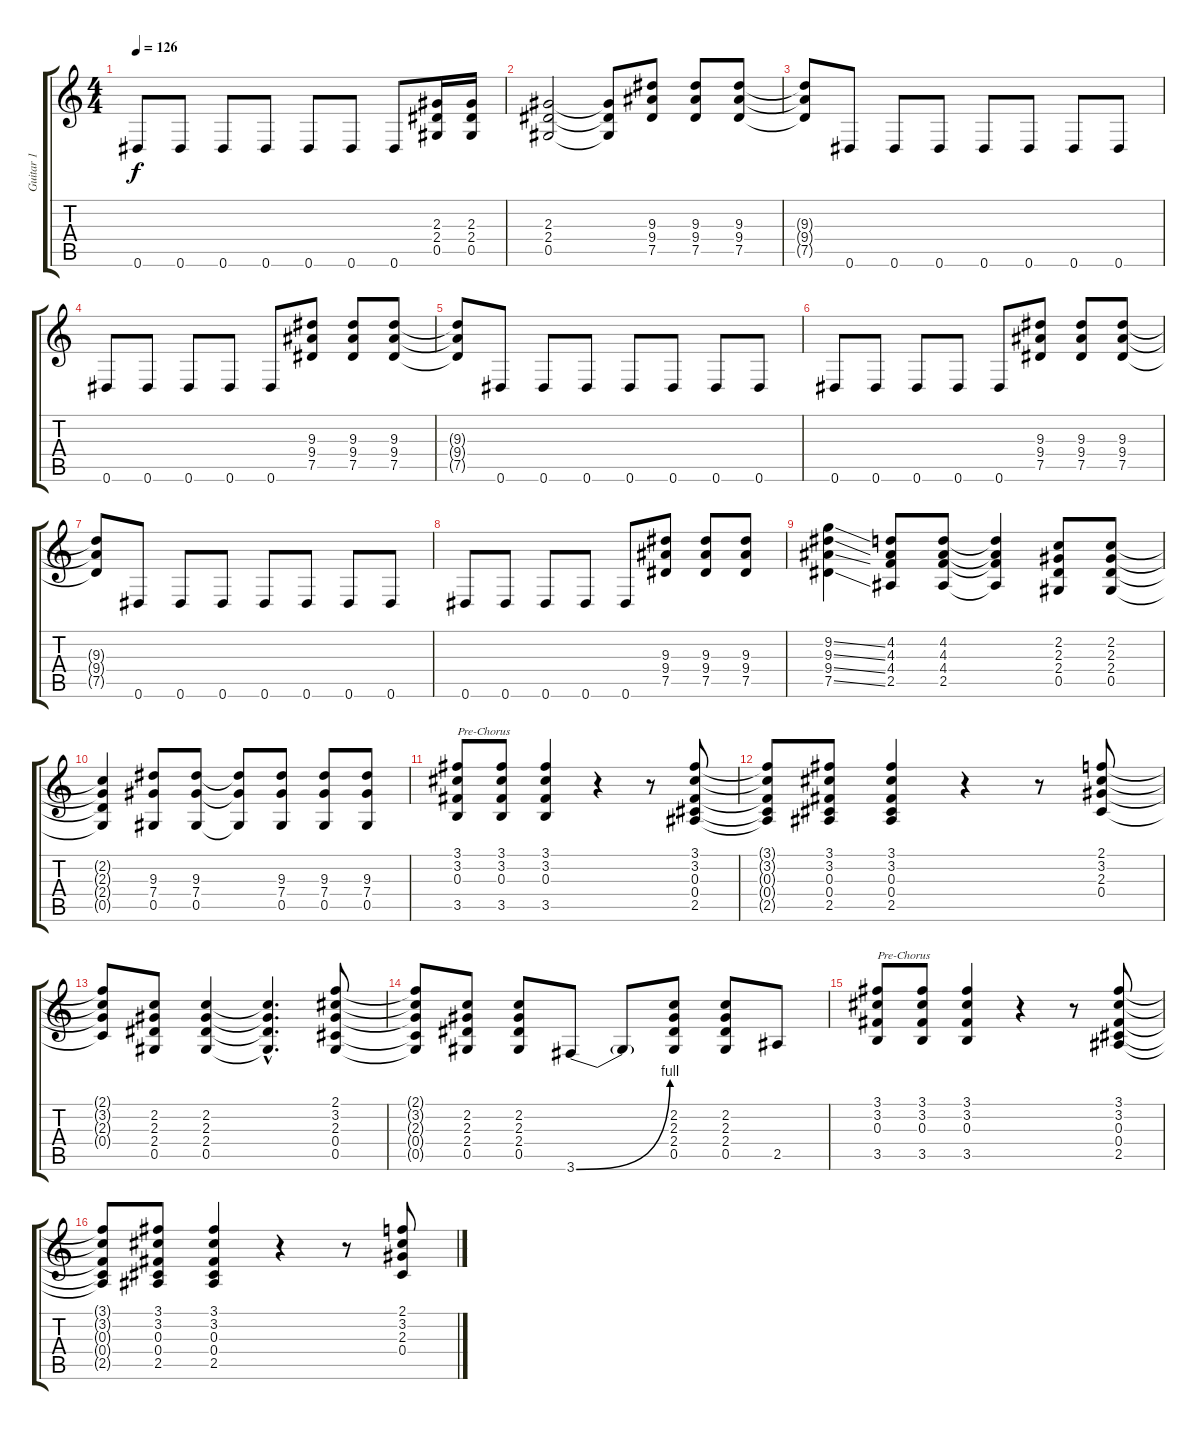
\track ("Guitar 1" "Guitar 1") {instrument distortionguitar}
\staff {score tabs}
\tuning (Eb4 Bb3 Gb3 Db3 Ab2 Eb2) {hide}
\ts (4 4)
\tempo 126
\clef g2
\ks c
0.6.8{dy f} 0.6.8 0.6.8 0.6.8 0.6.8 0.6.8 0.6.8 (2.3 2.4 0.5).16 (2.3 2.4 0.5).16 |
(2.3 2.4 0.5).2 (2.3{t} 2.4{t} 0.5{t}).8 (9.3 9.4 7.5).8 (9.3 9.4 7.5).8 (9.3 9.4 7.5).8 |
(9.3{t} 9.4{t} 7.5{t}).8 0.6.8 0.6.8 0.6.8 0.6.8 0.6.8 0.6.8 0.6.8 |
0.6.8 0.6.8 0.6.8 0.6.8 0.6.8 (9.3 9.4 7.5).8 (9.3 9.4 7.5).8 (9.3 9.4 7.5).8 |
(9.3{t} 9.4{t} 7.5{t}).8 0.6.8 0.6.8 0.6.8 0.6.8 0.6.8 0.6.8 0.6.8 |
0.6.8 0.6.8 0.6.8 0.6.8 0.6.8 (9.3 9.4 7.5).8 (9.3 9.4 7.5).8 (9.3 9.4 7.5).8 |
(9.3{t} 9.4{t} 7.5{t}).8 0.6.8 0.6.8 0.6.8 0.6.8 0.6.8 0.6.8 0.6.8 |
0.6.8 0.6.8 0.6.8 0.6.8 0.6.8 (9.3 9.4 7.5).8 (9.3 9.4 7.5).8 (9.3 9.4 7.5).8 |
(9.2{ss} 9.3{ss} 9.4{ss} 7.5{ss}).4 (4.2 4.3 4.4 2.5).8 (4.2 4.3 4.4 2.5).8 (4.2{t} 4.3{t} 4.4{t} 2.5{t}).4 (2.2 2.3 2.4 0.5).8 (2.2 2.3 2.4 0.5).8 |
(2.2{t} 2.3{t} 2.4{t} 0.5{t}).4 (9.3 7.4 0.5).8 (9.3 7.4 0.5).8 (9.3{t} 7.4{t} 0.5{t}).8 (9.3 7.4 0.5).8 (9.3 7.4 0.5).8 (9.3 7.4 0.5).8 |
(3.1 3.2 0.3 3.5).8{txt "Pre-Chorus"} (3.1 3.2 0.3 3.5).8 (3.1 3.2 0.3 3.5).4 r.4 r.8 (3.1 3.2 0.3 0.4 2.5).8 |
(3.1{t} 3.2{t} 0.3{t} 0.4{t} 2.5{t}).8 (3.1 3.2 0.3 0.4 2.5).8 (3.1 3.2 0.3 0.4 2.5).4 r.4 r.8 (2.1 3.2 2.3 0.4).8 |
(2.1{t} 3.2{t} 2.3{t} 0.4{t}).8 (2.2 2.3 2.4 0.5).8 (2.2 2.3 2.4 0.5).4 (2.2{hac t} 2.3{hac t} 2.4{hac t} 0.5{hac t}).4{d} (2.1 3.2 2.3 0.4 0.5).8 |
(2.1{t} 3.2{t} 2.3{t} 0.4{t} 0.5{t}).8 (2.2 2.3 2.4 0.5).8 (2.2 2.3 2.4 0.5).8 3.6{be (bend 0 0 60 4)}.8 3.6{t}.8 (2.2 2.3 2.4 0.5).8 (2.2 2.3 2.4 0.5).8 2.5.8 |
(3.1 3.2 0.3 3.5).8{txt "Pre-Chorus"} (3.1 3.2 0.3 3.5).8 (3.1 3.2 0.3 3.5).4 r.4 r.8 (3.1 3.2 0.3 0.4 2.5).8 |
(3.1{t} 3.2{t} 0.3{t} 0.4{t} 2.5{t}).8 (3.1 3.2 0.3 0.4 2.5).8 (3.1 3.2 0.3 0.4 2.5).4 r.4 r.8 (2.1 3.2 2.3 0.4).8
